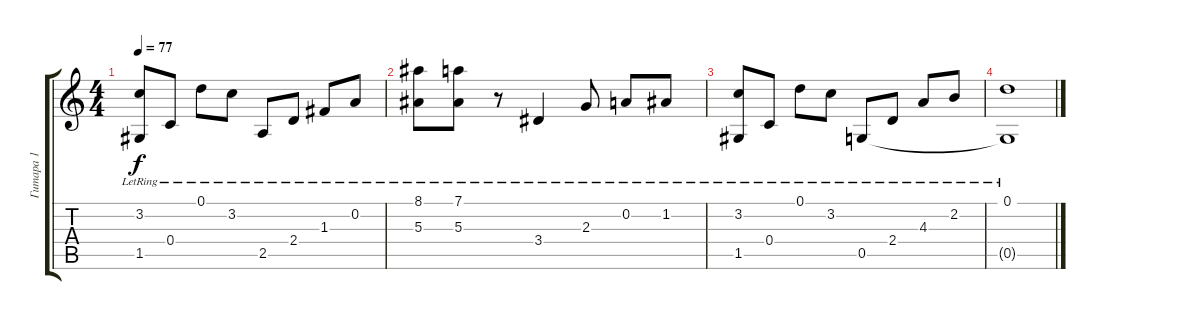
\track ("Гитара 1" "Гитара 1") {instrument electricguitarclean}
\staff {score tabs}
\tuning (D4 A3 F3 C3 G2 D2) {hide}
\ts (4 4)
\tempo 77
\clef g2
\ks c
(3.2{lr} 1.5{lr}).8{dy f} 0.4{lr}.8 0.1{lr}.8 3.2{lr}.8 2.5{lr}.8 2.4{lr}.8 1.3{lr}.8 0.2{lr}.8 |
(8.1{lr} 5.3{lr}).8 (7.1{lr} 5.3{lr}).8 r.8 3.4{lr}.4 2.3{lr}.8 0.2{lr}.8 1.2{lr}.8 |
(3.2{lr} 1.5{lr}).8 0.4{lr}.8 0.1{lr}.8 3.2{lr}.8 0.5{lr}.8 2.4{lr}.8 4.3{lr}.8 2.2{lr}.8 |
(0.1{lr} 0.5{t}).1
